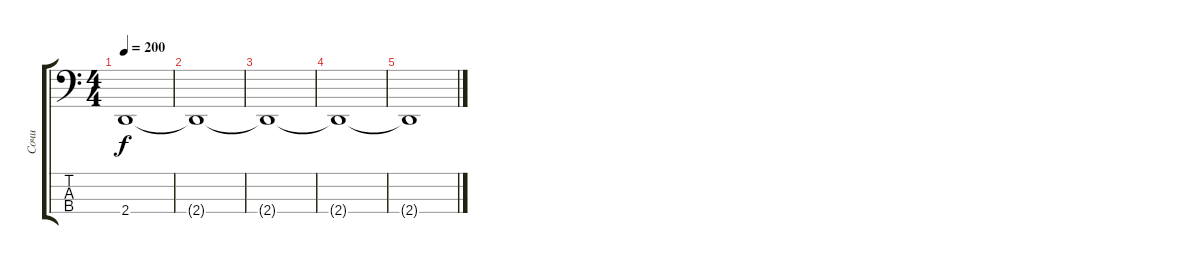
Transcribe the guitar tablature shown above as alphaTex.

\track ("Сочи" "Сочи") {instrument electricbasspick}
\staff {score tabs}
\tuning (F2 C2 G1 C1) {hide}
\ts (4 4)
\tempo 200
\clef f4
\ks c
2.4{t}.1{dy f} |
2.4{t}.1 |
2.4{t}.1 |
2.4{t}.1 |
2.4{t}.1
